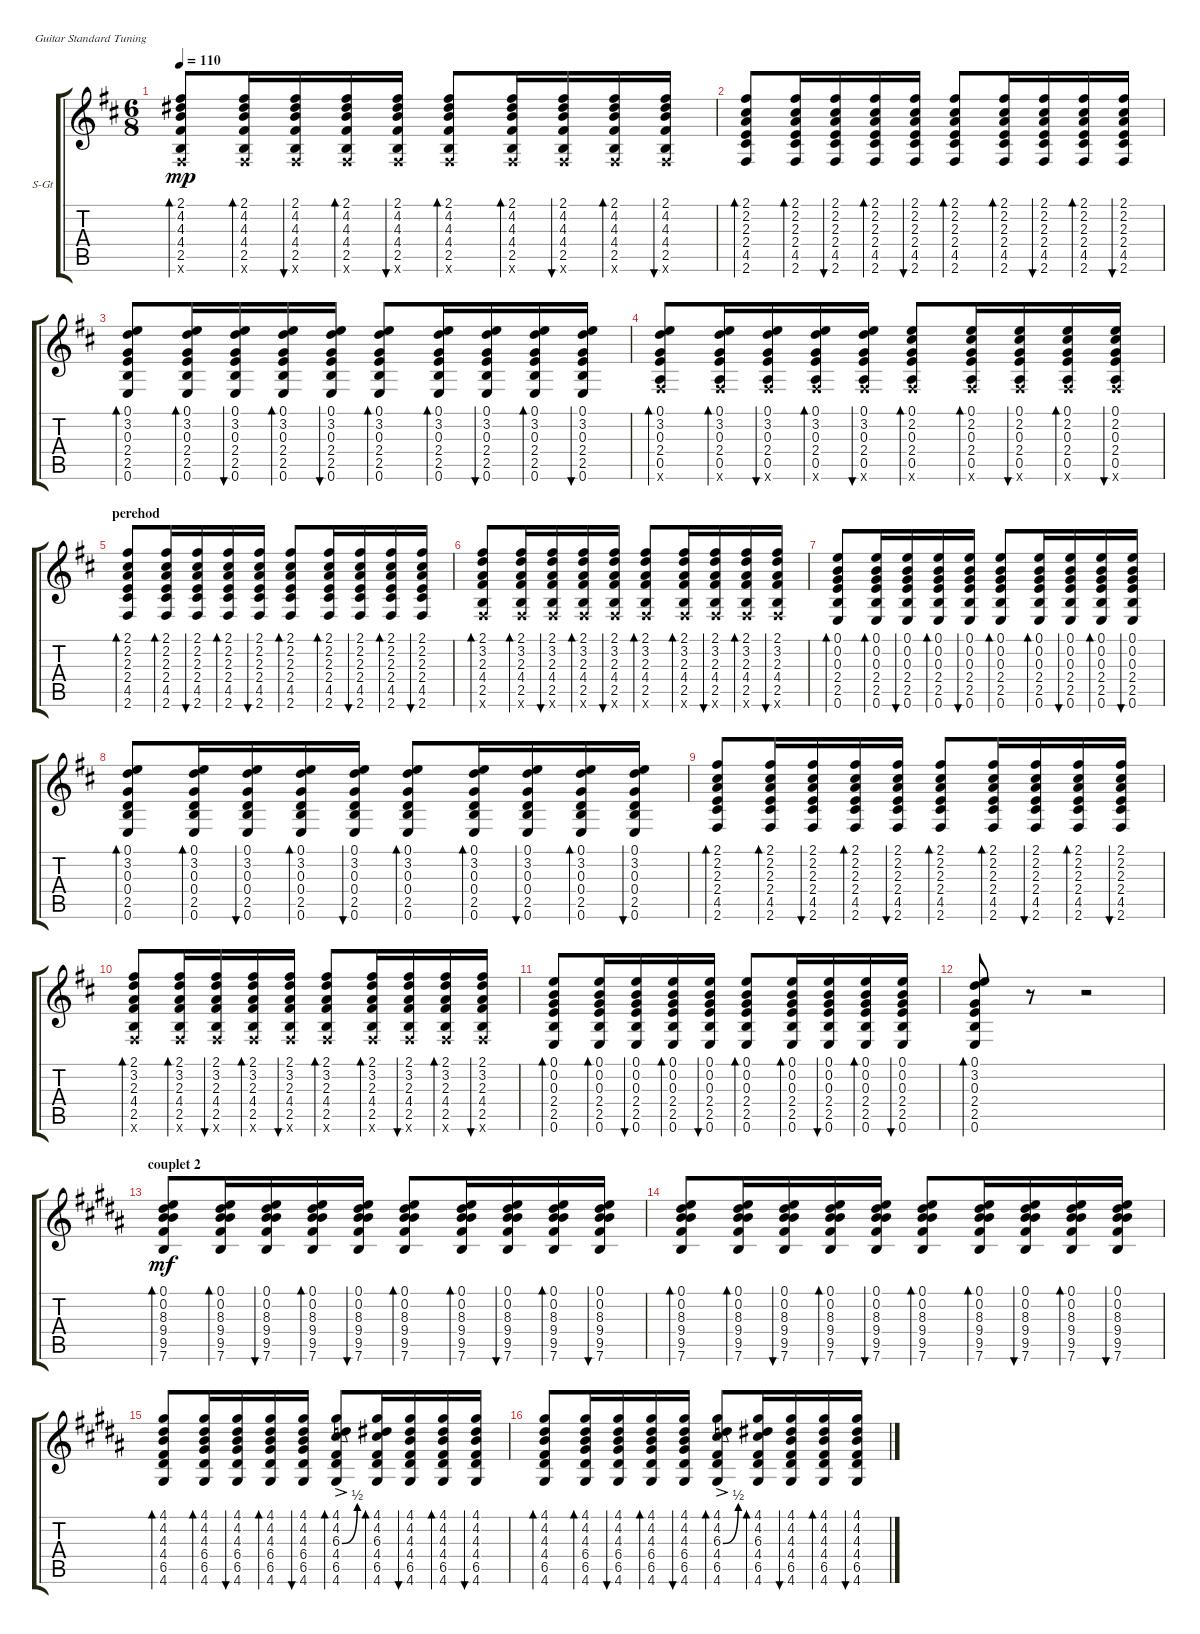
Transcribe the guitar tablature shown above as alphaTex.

\defaultSystemsLayout 4
\bracketExtendMode groupsimilarinstruments
\firstSystemTrackNameOrientation horizontal
\otherSystemsTrackNameOrientation horizontal
\track ("Steel Guitar" "S-Gt") {instrument acousticguitarsteel}
\staff {score tabs}
\tuning (E4 B3 G3 D3 A2 E2)
\ts (6 8)
\tempo 110
\clef g2
\ks bminor
(2.6{x} 2.5 4.4 4.3 4.2 2.1).8{bd 30 dy mp} (2.6{x} 2.5 4.4 4.3 4.2 2.1).16{bd 30} (2.6{x} 2.5 4.4 4.3 4.2 2.1).16{bu 30} (2.6{x} 2.5 4.4 4.3 4.2 2.1).16{bd 30} (2.6{x} 2.5 4.4 4.3 4.2 2.1).16{bu 30} (2.6{x} 2.5 4.4 4.3 4.2 2.1).8{bd 30} (2.6{x} 2.5 4.4 4.3 4.2 2.1).16{bd 30} (2.6{x} 2.5 4.4 4.3 4.2 2.1).16{bu 30} (2.6{x} 2.5 4.4 4.3 4.2 2.1).16{bd 30} (2.6{x} 2.5 4.4 4.3 4.2 2.1).16{bu 30} |
(2.6 4.5 2.4 2.3 2.2 2.1).8{bd 30} (2.6 4.5 2.4 2.3 2.2 2.1).16{bd 30} (2.6 4.5 2.4 2.3 2.2 2.1).16{bu 30} (2.6 4.5 2.4 2.3 2.2 2.1).16{bd 30} (2.6 4.5 2.4 2.3 2.2 2.1).16{bu 30} (2.6 4.5 2.4 2.3 2.2 2.1).8{bd 30} (2.6 4.5 2.4 2.3 2.2 2.1).16{bd 30} (2.6 4.5 2.4 2.3 2.2 2.1).16{bu 30} (2.6 4.5 2.4 2.3 2.2 2.1).16{bd 30} (2.6 4.5 2.4 2.3 2.2 2.1).16{bu 30} |
(0.6 2.5 2.4 0.3 3.2 0.1).8{bd 30} (0.6 2.5 2.4 0.3 3.2 0.1).16{bd 30} (0.6 2.5 2.4 0.3 3.2 0.1).16{bu 30} (0.6 2.5 2.4 0.3 3.2 0.1).16{bd 30} (0.6 2.5 2.4 0.3 3.2 0.1).16{bu 30} (0.6 2.5 2.4 0.3 3.2 0.1).8{bd 30} (0.6 2.5 2.4 0.3 3.2 0.1).16{bd 30} (0.6 2.5 2.4 0.3 3.2 0.1).16{bu 30} (0.6 2.5 2.4 0.3 3.2 0.1).16{bd 30} (0.6 2.5 2.4 0.3 3.2 0.1).16{bu 30} |
(2.6{x} 0.5 2.4 0.3 3.2 0.1).8{bd 30} (2.6{x} 0.5 2.4 0.3 3.2 0.1).16{bd 30} (2.6{x} 0.5 2.4 0.3 3.2 0.1).16{bu 30} (2.6{x} 0.5 2.4 0.3 3.2 0.1).16{bd 30} (2.6{x} 0.5 2.4 0.3 3.2 0.1).16{bu 30} (2.6{x} 0.5 2.4 0.3 2.2 0.1).8{bd 30} (2.6{x} 0.5 2.4 0.3 2.2 0.1).16{bd 30} (2.6{x} 0.5 2.4 0.3 2.2 0.1).16{bu 30} (2.6{x} 0.5 2.4 0.3 2.2 0.1).16{bd 30} (2.6{x} 0.5 2.4 0.3 2.2 0.1).16{bu 30} |
\section ("" "perehod")
(2.6 4.5 2.4 2.3 2.2 2.1).8{bd 30} (2.6 4.5 2.4 2.3 2.2 2.1).16{bd 30} (2.6 4.5 2.4 2.3 2.2 2.1).16{bu 30} (2.6 4.5 2.4 2.3 2.2 2.1).16{bd 30} (2.6 4.5 2.4 2.3 2.2 2.1).16{bu 30} (2.6 4.5 2.4 2.3 2.2 2.1).8{bd 30} (2.6 4.5 2.4 2.3 2.2 2.1).16{bd 30} (2.6 4.5 2.4 2.3 2.2 2.1).16{bu 30} (2.6 4.5 2.4 2.3 2.2 2.1).16{bd 30} (2.6 4.5 2.4 2.3 2.2 2.1).16{bu 30} |
(2.6{x} 2.5 4.4 2.3 3.2 2.1).8{bd 30} (2.6{x} 2.5 4.4 2.3 3.2 2.1).16{bd 30} (2.6{x} 2.5 4.4 2.3 3.2 2.1).16{bu 30} (2.6{x} 2.5 4.4 2.3 3.2 2.1).16{bd 30} (2.6{x} 2.5 4.4 2.3 3.2 2.1).16{bu 30} (2.6{x} 2.5 4.4 2.3 3.2 2.1).8{bd 30} (2.6{x} 2.5 4.4 2.3 3.2 2.1).16{bd 30} (2.6{x} 2.5 4.4 2.3 3.2 2.1).16{bu 30} (2.6{x} 2.5 4.4 2.3 3.2 2.1).16{bd 30} (2.6{x} 2.5 4.4 2.3 3.2 2.1).16{bu 30} |
(0.6 2.5 2.4 0.3 0.2 0.1).8{bd 30} (0.6 2.5 2.4 0.3 0.2 0.1).16{bd 30} (0.6 2.5 2.4 0.3 0.2 0.1).16{bu 30} (0.6 2.5 2.4 0.3 0.2 0.1).16{bd 30} (0.6 2.5 2.4 0.3 0.2 0.1).16{bu 30} (0.6 2.5 2.4 0.3 0.2 0.1).8{bd 30} (0.6 2.5 2.4 0.3 0.2 0.1).16{bd 30} (0.6 2.5 2.4 0.3 0.2 0.1).16{bu 30} (0.6 2.5 2.4 0.3 0.2 0.1).16{bd 30} (0.6 2.5 2.4 0.3 0.2 0.1).16{bu 30} |
(0.6 2.5 0.4 0.3 3.2 0.1).8{bd 30} (0.6 2.5 0.4 0.3 3.2 0.1).16{bd 30} (0.6 2.5 0.4 0.3 3.2 0.1).16{bu 30} (0.6 2.5 0.4 0.3 3.2 0.1).16{bd 30} (0.6 2.5 0.4 0.3 3.2 0.1).16{bu 30} (0.6 2.5 0.4 0.3 3.2 0.1).8{bd 30} (0.6 2.5 0.4 0.3 3.2 0.1).16{bd 30} (0.6 2.5 0.4 0.3 3.2 0.1).16{bu 30} (0.6 2.5 0.4 0.3 3.2 0.1).16{bd 30} (0.6 2.5 0.4 0.3 3.2 0.1).16{bu 30} |
(2.6 4.5 2.4 2.3 2.2 2.1).8{bd 30} (2.6 4.5 2.4 2.3 2.2 2.1).16{bd 30} (2.6 4.5 2.4 2.3 2.2 2.1).16{bu 30} (2.6 4.5 2.4 2.3 2.2 2.1).16{bd 30} (2.6 4.5 2.4 2.3 2.2 2.1).16{bu 30} (2.6 4.5 2.4 2.3 2.2 2.1).8{bd 30} (2.6 4.5 2.4 2.3 2.2 2.1).16{bd 30} (2.6 4.5 2.4 2.3 2.2 2.1).16{bu 30} (2.6 4.5 2.4 2.3 2.2 2.1).16{bd 30} (2.6 4.5 2.4 2.3 2.2 2.1).16{bu 30} |
(2.6{x} 2.5 4.4 2.3 3.2 2.1).8{bd 30} (2.6{x} 2.5 4.4 2.3 3.2 2.1).16{bd 30} (2.6{x} 2.5 4.4 2.3 3.2 2.1).16{bu 30} (2.6{x} 2.5 4.4 2.3 3.2 2.1).16{bd 30} (2.6{x} 2.5 4.4 2.3 3.2 2.1).16{bu 30} (2.6{x} 2.5 4.4 2.3 3.2 2.1).8{bd 30} (2.6{x} 2.5 4.4 2.3 3.2 2.1).16{bd 30} (2.6{x} 2.5 4.4 2.3 3.2 2.1).16{bu 30} (2.6{x} 2.5 4.4 2.3 3.2 2.1).16{bd 30} (2.6{x} 2.5 4.4 2.3 3.2 2.1).16{bu 30} |
(0.6 2.5 2.4 0.3 0.2 0.1).8{bd 30} (0.6 2.5 2.4 0.3 0.2 0.1).16{bd 30} (0.6 2.5 2.4 0.3 0.2 0.1).16{bu 30} (0.6 2.5 2.4 0.3 0.2 0.1).16{bd 30} (0.6 2.5 2.4 0.3 0.2 0.1).16{bu 30} (0.6 2.5 2.4 0.3 0.2 0.1).8{bd 30} (0.6 2.5 2.4 0.3 0.2 0.1).16{bd 30} (0.6 2.5 2.4 0.3 0.2 0.1).16{bu 30} (0.6 2.5 2.4 0.3 0.2 0.1).16{bd 30} (0.6 2.5 2.4 0.3 0.2 0.1).16{bu 30} |
(0.6 2.5 2.4 0.3 3.2 0.1).8{bd 30} r.8 r.2 |
\section ("" "couplet 2")
\ks b
(7.6 9.5 9.4 8.3 0.2 0.1).8{bd 30 dy mf} (7.6 9.5 9.4 8.3 0.2 0.1).16{bd 30} (7.6 9.5 9.4 8.3 0.2 0.1).16{bu 30} (7.6 9.5 9.4 8.3 0.2 0.1).16{bd 30} (7.6 9.5 9.4 8.3 0.2 0.1).16{bu 30} (7.6 9.5 9.4 8.3 0.2 0.1).8{bd 30} (7.6 9.5 9.4 8.3 0.2 0.1).16{bd 30} (7.6 9.5 9.4 8.3 0.2 0.1).16{bu 30} (7.6 9.5 9.4 8.3 0.2 0.1).16{bd 30} (7.6 9.5 9.4 8.3 0.2 0.1).16{bu 30} |
(7.6 9.5 9.4 8.3 0.2 0.1).8{bd 30} (7.6 9.5 9.4 8.3 0.2 0.1).16{bd 30} (7.6 9.5 9.4 8.3 0.2 0.1).16{bu 30} (7.6 9.5 9.4 8.3 0.2 0.1).16{bd 30} (7.6 9.5 9.4 8.3 0.2 0.1).16{bu 30} (7.6 9.5 9.4 8.3 0.2 0.1).8{bd 30} (7.6 9.5 9.4 8.3 0.2 0.1).16{bd 30} (7.6 9.5 9.4 8.3 0.2 0.1).16{bu 30} (7.6 9.5 9.4 8.3 0.2 0.1).16{bd 30} (7.6 9.5 9.4 8.3 0.2 0.1).16{bu 30} |
(4.6 6.5 4.4 4.3 4.2 4.1).8{bd 30} (4.6 6.5 6.4 4.3 4.2 4.1).16{bd 30} (4.6 6.5 6.4 4.3 4.2 4.1).16{bu 30} (4.6 6.5 6.4 4.3 4.2 4.1).16{bd 30} (4.6 6.5 6.4 4.3 4.2 4.1).16{bu 30} (4.6 6.5 4.4 6.3{be (bend 0 0 16.8 2) ac} 4.2 4.1).8{bd 30} (4.6 6.5 4.4 6.3 4.2 4.1).16{bd 30} (4.6 6.5 4.4 4.3 4.2 4.1).16{bu 30} (4.6 6.5 4.4 4.3 4.2 4.1).16{bd 30} (4.6 6.5 4.4 4.3 4.2 4.1).16{bu 30} |
(4.6 6.5 4.4 4.3 4.2 4.1).8{bd 30} (4.6 6.5 6.4 4.3 4.2 4.1).16{bd 30} (4.6 6.5 6.4 4.3 4.2 4.1).16{bu 30} (4.6 6.5 6.4 4.3 4.2 4.1).16{bd 30} (4.6 6.5 6.4 4.3 4.2 4.1).16{bu 30} (4.6 6.5 4.4 6.3{be (bend 0 0 16.8 2) ac} 4.2 4.1).8{bd 30} (4.6 6.5 4.4 6.3 4.2 4.1).16{bd 30} (4.6 6.5 4.4 4.3 4.2 4.1).16{bu 30} (4.6 6.5 4.4 4.3 4.2 4.1).16{bd 30} (4.6 6.5 4.4 4.3 4.2 4.1).16{bu 30}
